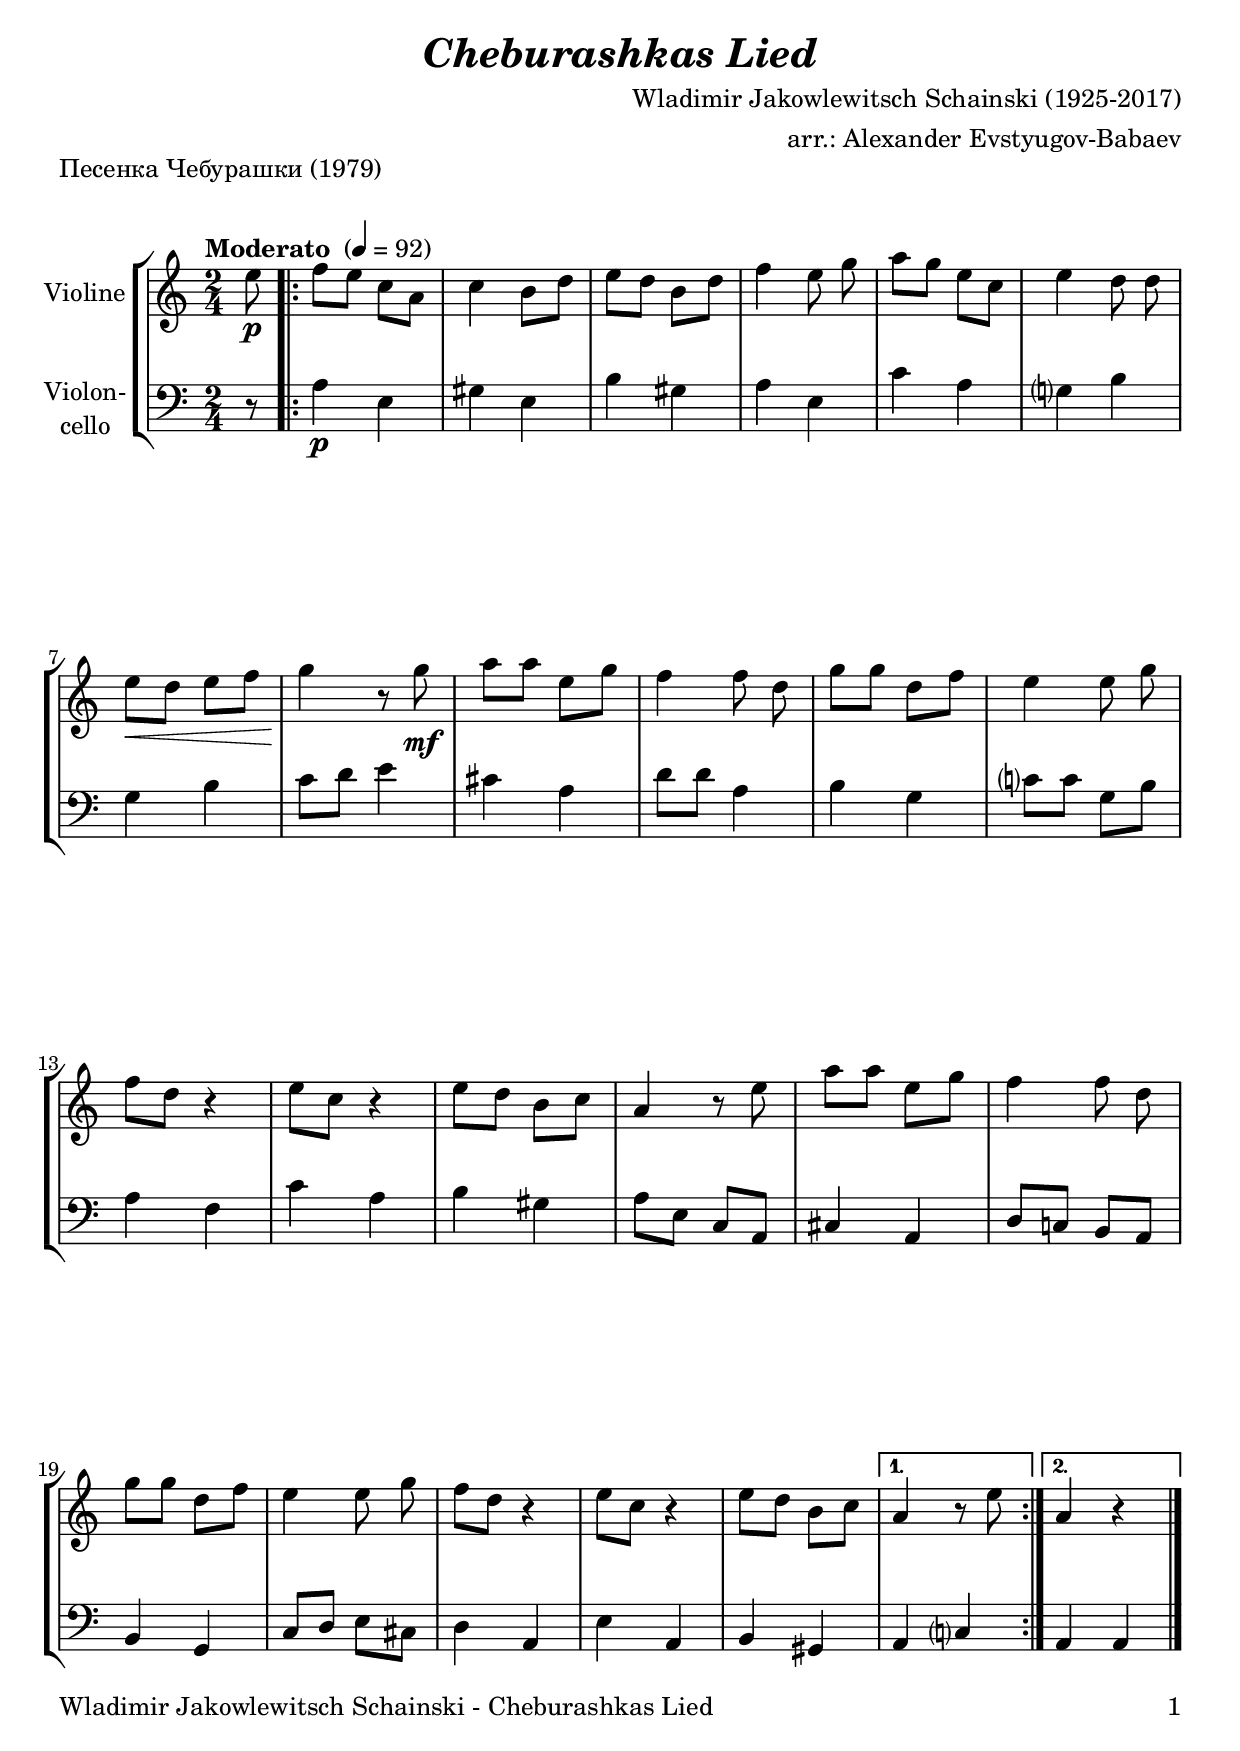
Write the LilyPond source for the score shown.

\version "2.18.2"
\include "deutsch.ly"
  
#(set-global-staff-size 22)

\header {
  title     = \markup \bold \italic "Cheburashkas Lied"
  composer  = "Wladimir Jakowlewitsch Schainski (1925-2017)"
  arranger  = "arr.: Alexander Evstyugov-Babaev"
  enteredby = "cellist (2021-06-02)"
  piece     = "Песенка Чебурашки (1979)"
}

voiceconsts = {
  \key a \minor
  \time 2/4
  \clef "treble"
%  \numericTimeSignature
  % Set default beaming for all staves
%  \set Timing.beamExceptions = #'()
%  \set Timing.baseMoment     = #(ly:make-moment 1 4)
%  \set Timing.beatStructure  = #'(1 1 1 1)
  \tempo "Moderato " 4=92
}

mivl = "violin"
%miba = "pizzicato strings"
miba = "cello"

rit  = \mark \markup \box \italic "rit."
simi = \markup \italic "simile"

va = \relative c'' {
  \voiceconsts

  \partial 8 e8\p
  \repeat volta 2 {
    f e c a
    c4 h8 d
    e d h d
    f4 e8 \noBeam g
    a g e c
    e4 d8 \noBeam d

    e\< d e f
    g4\! r8 g\mf
    a a e g
    f4 f8 \noBeam d
    g g d f
    e4 e8 \noBeam g

    f d r4
    e8 c r4
    e8 d h c
    a4 r8 e'
    a a e g
    f4 f8 \noBeam d

    g g d f
    e4 e8 \noBeam g
    f d r4
    e8 c r4
    e8 d h c
  }
  \alternative {
    { a4 r8 e' }
    { a,4 r }
  } \bar "|."
}

vb = \relative c' {
  \voiceconsts
  \clef "bass"
  
  \partial 8 r8
  \repeat volta 2 {
    a4\p e
    gis e
    h' gis
    a e
    c' a
    g? h

    g h
    c8 d e4
    cis a
    d8 d a4
    h g
    c?8 c g h

    a4 f
    c' a
    h gis
    a8 e c a
    cis4 a
    d8 c! h a

    h4 g
    c8 d e cis
    d4 a
    e' a,
    h gis
  }
  \alternative {
    { a c? }
    { a a }
  } \bar "|."
}


music = \new StaffGroup <<
      \new Staff {
	\set Staff.midiInstrument = \mivl
	\set Staff.instrumentName = \markup \center-column { "Violine" }
	\transpose a a { \va }
      }

      \new Staff {
	\set Staff.midiInstrument = \miba
	\set Staff.instrumentName = \markup \center-column { "Violon-" "cello" }
	\transpose a a { \vb }
      }
>>

\book {
   \paper {
    print-page-number = ##t
    print-first-page-number = ##t
    ragged-last-bottom = ##f
    oddHeaderMarkup = \markup \null
    evenHeaderMarkup = \markup \null
    oddFooterMarkup = \markup {
      \fill-line {
        \on-the-fly #print-page-number-check-first
        "Wladimir Jakowlewitsch Schainski - Cheburashkas Lied" \fromproperty #'page:page-number-string
      }
    }
    evenFooterMarkup = \oddFooterMarkup
  } \score {
    \music
    \layout {}
  }

  \score {
    \unfoldRepeats \music

    \midi {
      \context {
        \Score
      }
    }
  }
}